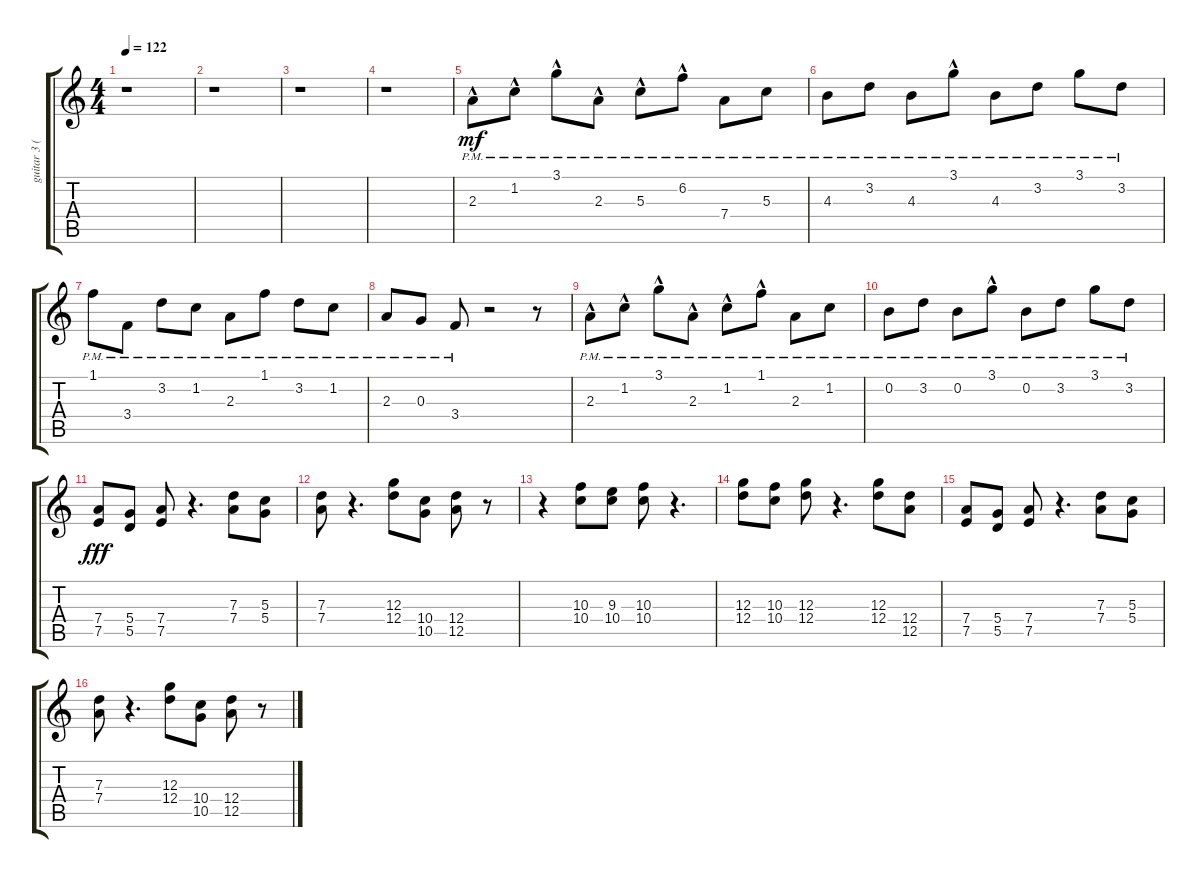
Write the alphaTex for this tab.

\track ("guitar 3 (right)" "guitar 3 (") {instrument distortionguitar}
\staff {score tabs}
\tuning (E4 B3 G3 D3 A2 E2) {hide}
\ts (4 4)
\tempo 122
\clef g2
\ks c
r.1{dy ff} |
r.1 |
r.1 |
r.1 |
2.3{hac pm}.8{dy mf} 1.2{hac pm}.8 3.1{hac pm}.8 2.3{hac pm}.8 5.3{hac pm}.8 6.2{hac pm}.8 7.4{pm}.8 5.3{pm}.8 |
4.3{pm}.8 3.2{pm}.8 4.3{pm}.8 3.1{hac pm}.8 4.3{pm}.8 3.2{pm}.8 3.1{pm}.8 3.2{pm}.8 |
1.1{pm}.8 3.4{pm}.8 3.2{pm}.8 1.2{pm}.8 2.3{pm}.8 1.1{pm}.8 3.2{pm}.8 1.2{pm}.8 |
2.3{pm}.8 0.3{pm}.8 3.4{pm}.8 r.2 r.8 |
2.3{hac pm}.8 1.2{hac pm}.8 3.1{hac pm}.8 2.3{hac pm}.8 1.2{hac pm}.8 1.1{hac pm}.8 2.3{pm}.8 1.2{pm}.8 |
0.2{pm}.8 3.2{pm}.8 0.2{pm}.8 3.1{hac pm}.8 0.2{pm}.8 3.2{pm}.8 3.1{pm}.8 3.2{pm}.8 |
(7.4 7.5).8{dy fff} (5.4 5.5).8 (7.4 7.5).8 r.4{d} (7.3 7.4).8 (5.3 5.4).8 |
(7.3 7.4).8 r.4{d} (12.3 12.4).8 (10.4 10.5).8 (12.4 12.5).8 r.8 |
r.4 (10.3 10.4).8 (9.3 10.4).8 (10.3 10.4).8 r.4{d} |
(12.3 12.4).8 (10.3 10.4).8 (12.3 12.4).8 r.4{d} (12.3 12.4).8 (12.4 12.5).8 |
(7.4 7.5).8 (5.4 5.5).8 (7.4 7.5).8 r.4{d} (7.3 7.4).8 (5.3 5.4).8 |
(7.3 7.4).8 r.4{d} (12.3 12.4).8 (10.4 10.5).8 (12.4 12.5).8 r.8
